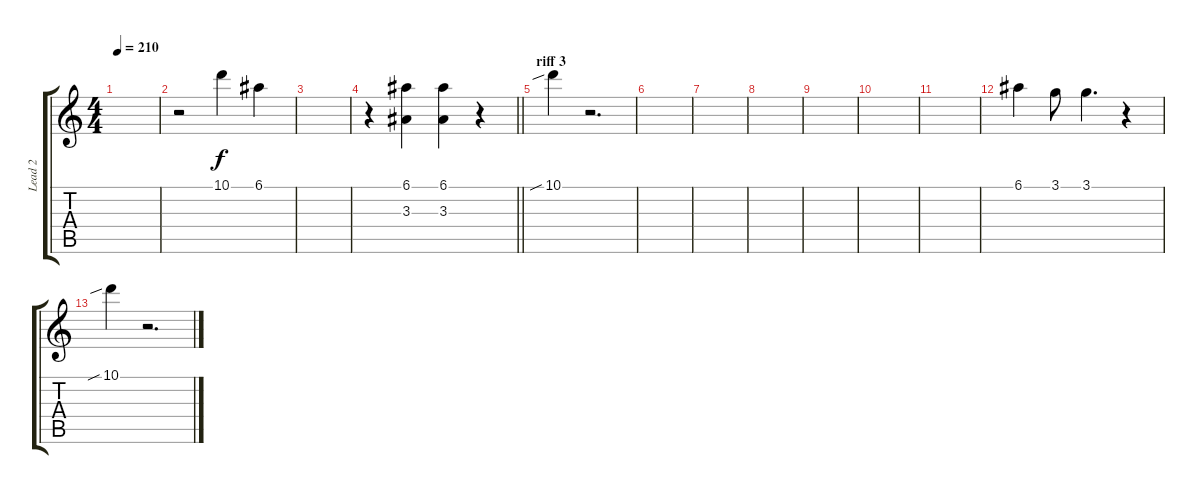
\track ("Lead 2" "Lead 2") {instrument overdrivenguitar}
\staff {score tabs}
\tuning (E4 B3 G3 D3 A2 E2) {hide}
\ts (4 4)
\tempo 210
\clef g2
\ks c
|
r.2 10.1.4 6.1.4 |
|
\barLineRight lightlight
r.4 (6.1 3.3).4 (6.1 3.3).4 r.4 |
\section ("" "riff 3")
10.1{sib}.4 r.2{d} |
|
|
|
|
|
|
6.1.4 3.1.8 3.1.4{d} r.4 |
10.1{sib}.4 r.2{d}
